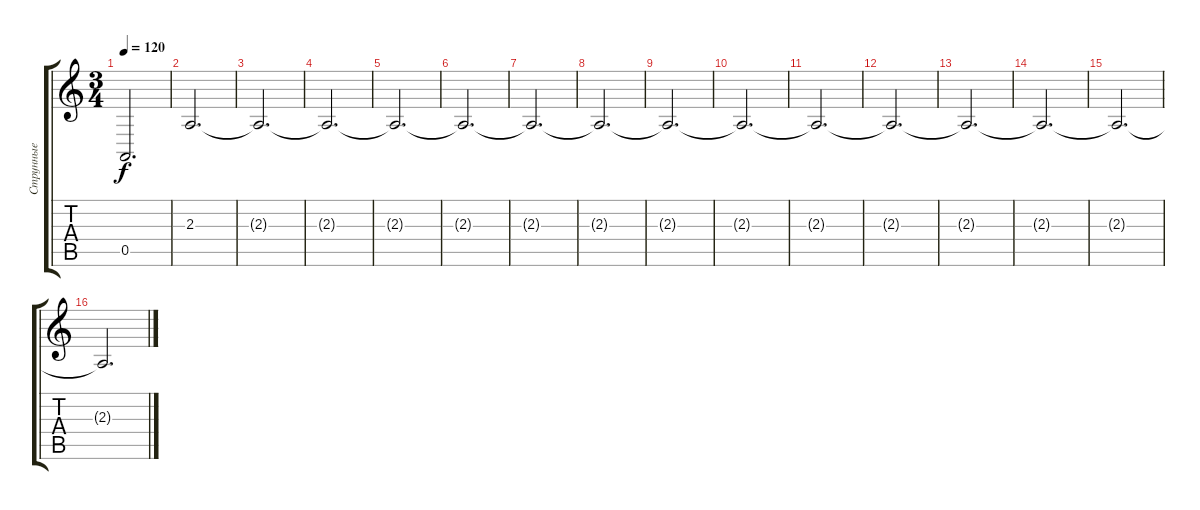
\track ("Струнные" "Струнные") {instrument stringensemble1}
\staff {score tabs}
\tuning (E4 B3 G3 D3 A2 E2) {hide}
\ts (3 4)
\tempo 120
\clef g2
\ks aminor
0.5.2{d dy f} |
2.3.2{d} |
2.3{t}.2{d} |
2.3{t}.2{d} |
2.3{t}.2{d} |
2.3{t}.2{d} |
2.3{t}.2{d} |
2.3{t}.2{d} |
2.3{t}.2{d} |
2.3{t}.2{d} |
2.3{t}.2{d} |
2.3{t}.2{d} |
2.3{t}.2{d} |
2.3{t}.2{d} |
2.3{t}.2{d} |
2.3{t}.2{d}
